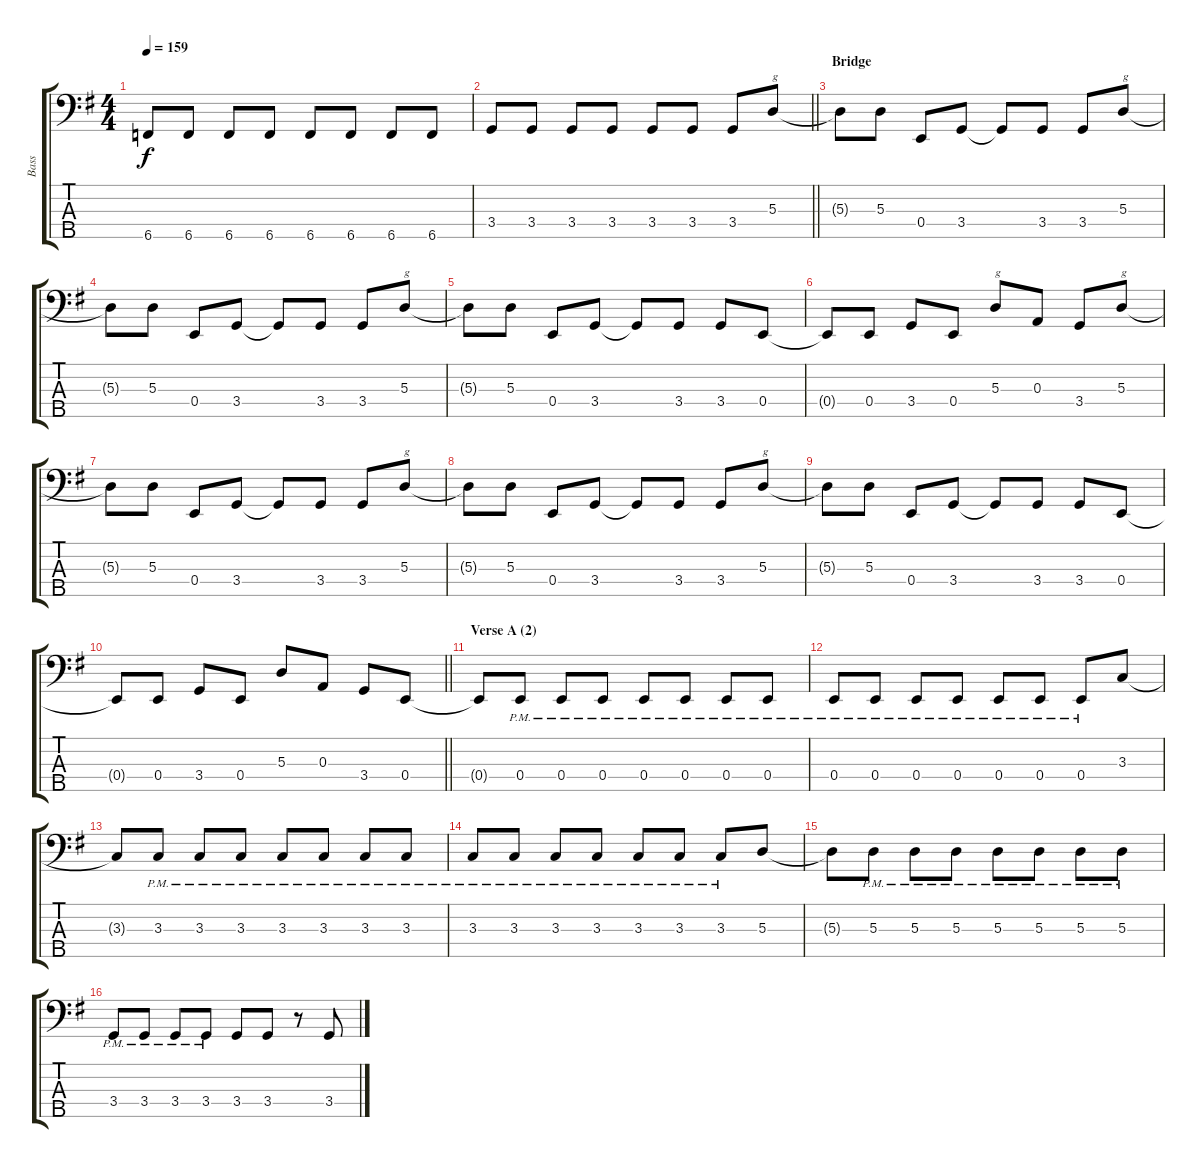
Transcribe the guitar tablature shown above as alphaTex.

\track ("Bass" "Bass") {instrument electricbassfinger}
\staff {score tabs}
\tuning (G2 D2 A1 E1 B0) {hide}
\ts (4 4)
\tempo 159
\clef f4
\ks g
6.5.8{dy f} 6.5.8 6.5.8 6.5.8 6.5.8 6.5.8 6.5.8 6.5.8 |
\barLineRight lightlight
3.4.8 3.4.8 3.4.8 3.4.8 3.4.8 3.4.8 3.4.8 5.3.8{txt "g"} |
\section ("" "Bridge")
5.3{t}.8 5.3.8 0.4.8 3.4.8 3.4{t}.8 3.4.8 3.4.8 5.3.8{txt "g"} |
5.3{t}.8 5.3.8 0.4.8 3.4.8 3.4{t}.8 3.4.8 3.4.8 5.3.8{txt "g"} |
5.3{t}.8 5.3.8 0.4.8 3.4.8 3.4{t}.8 3.4.8 3.4.8 0.4.8 |
0.4{t}.8 0.4.8 3.4.8 0.4.8 5.3.8{txt "g"} 0.3.8 3.4.8 5.3.8{txt "g"} |
5.3{t}.8 5.3.8 0.4.8 3.4.8 3.4{t}.8 3.4.8 3.4.8 5.3.8{txt "g"} |
5.3{t}.8 5.3.8 0.4.8 3.4.8 3.4{t}.8 3.4.8 3.4.8 5.3.8{txt "g"} |
5.3{t}.8 5.3.8 0.4.8 3.4.8 3.4{t}.8 3.4.8 3.4.8 0.4.8 |
\barLineRight lightlight
0.4{t}.8 0.4.8 3.4.8 0.4.8 5.3.8 0.3.8 3.4.8 0.4.8 |
\section ("" "Verse A (2)")
0.4{t}.8 0.4{pm}.8 0.4{pm}.8 0.4{pm}.8 0.4{pm}.8 0.4{pm}.8 0.4{pm}.8 0.4{pm}.8 |
0.4{pm}.8 0.4{pm}.8 0.4{pm}.8 0.4{pm}.8 0.4{pm}.8 0.4{pm}.8 0.4{pm}.8 3.3.8 |
3.3{t}.8 3.3{pm}.8 3.3{pm}.8 3.3{pm}.8 3.3{pm}.8 3.3{pm}.8 3.3{pm}.8 3.3{pm}.8 |
3.3{pm}.8 3.3{pm}.8 3.3{pm}.8 3.3{pm}.8 3.3{pm}.8 3.3{pm}.8 3.3{pm}.8 5.3.8 |
5.3{t}.8 5.3{pm}.8 5.3{pm}.8 5.3{pm}.8 5.3{pm}.8 5.3{pm}.8 5.3{pm}.8 5.3{pm}.8 |
3.4{pm}.8 3.4{pm}.8 3.4{pm}.8 3.4{pm}.8 3.4.8 3.4.8 r.8 3.4.8
